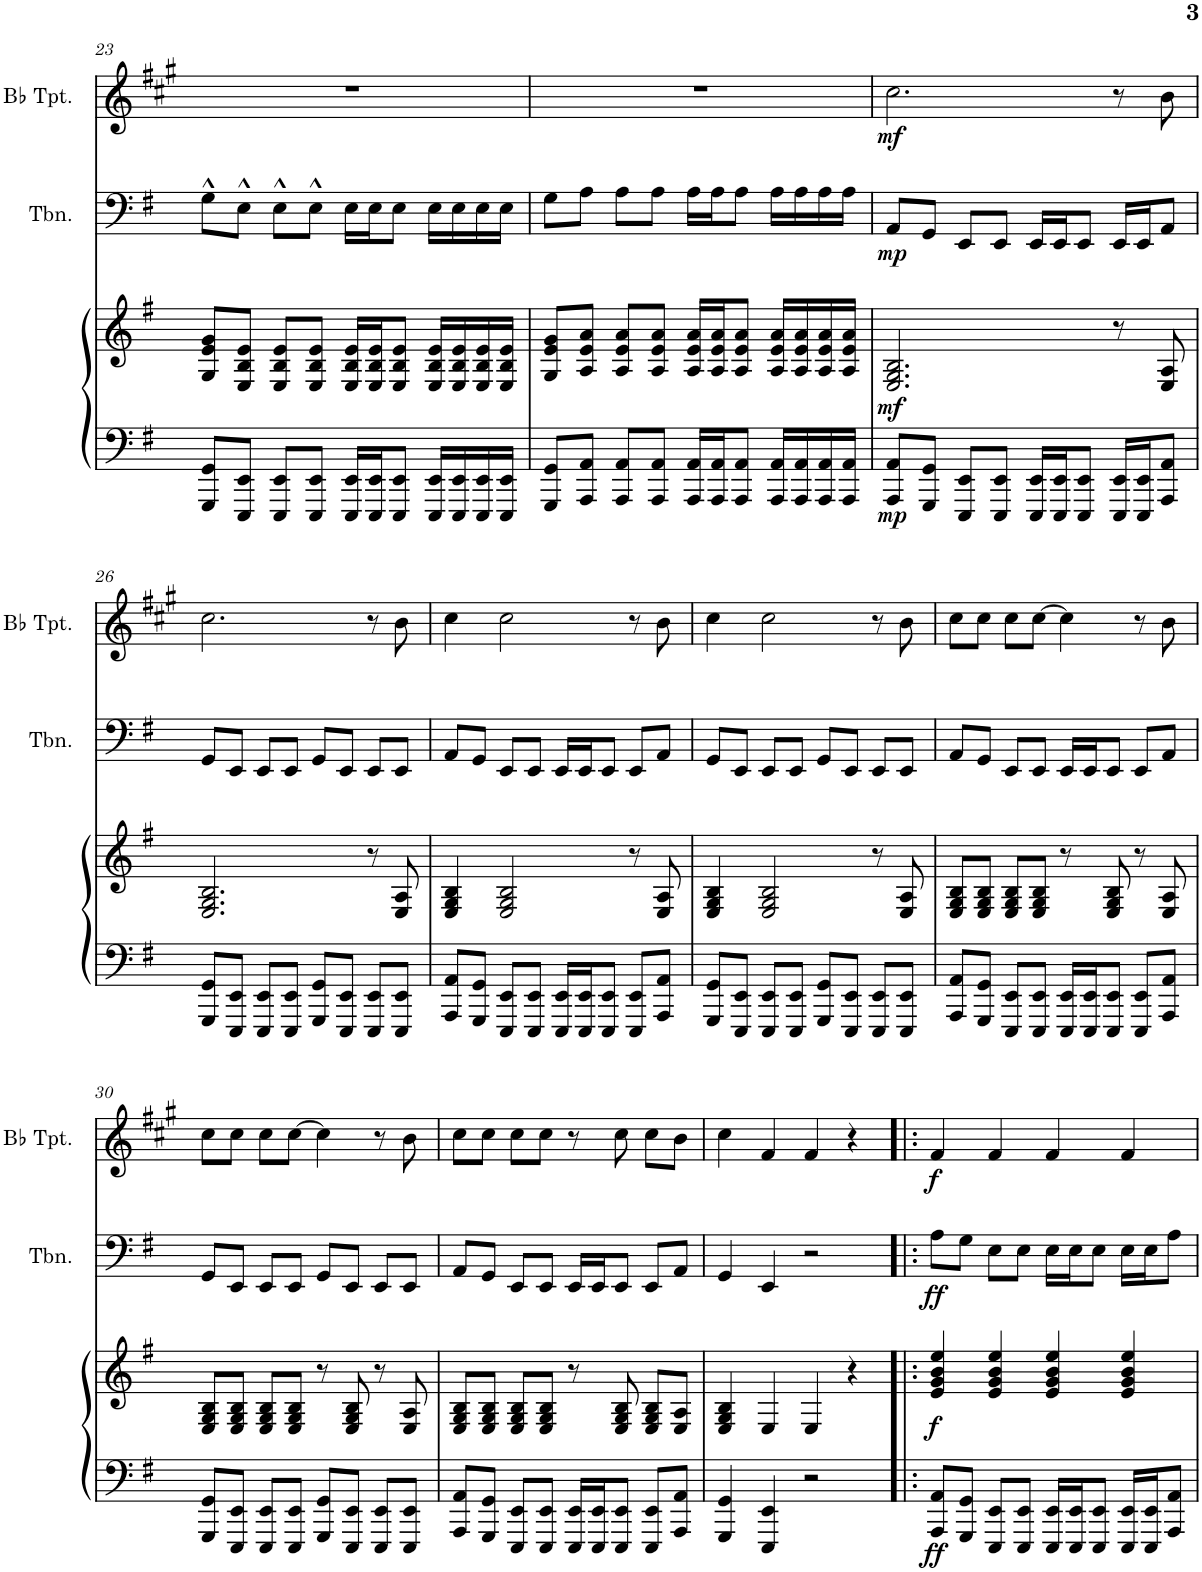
**kern	**kern	**dynam	**kern	**dynam	**kern	**dynam
*part3	*part3	*part3	*part2	*part2	*part1	*part1
*staff4	*staff3	*staff3/4	*staff2	*staff2	*staff1	*staff1
*I"Grand Piano	*	*	*I"Trombone	*	*I"Bb Trumpet	*
*I'Pno	*	*	*I'Tbn.	*	*I'Bb Tpt.	*
!!LO:PB:g=z
*clefF4	*clefG2	*	*clefF4	*	*clefG2	*
*	*	*	*	*	*Trd1c2	*
*k[f#]	*k[f#]	*	*k[f#]	*	*k[f#c#g#]	*
*M4/4	*M4/4	*	*M4/4	*	*M4/4	*
=23	=23	=23	=23	=23	=23	=23
8GGG/ 8GG/L	8G/ 8e/ 8g/L	.	8G^^\L	.	1r	.
8EEE/ 8EE/J	8E/ 8B/ 8e/J	.	8E^^\J	.	.	.
8EEE/ 8EE/L	8E/ 8B/ 8e/L	.	8E^^\L	.	.	.
8EEE/ 8EE/J	8E/ 8B/ 8e/J	.	8E^^\J	.	.	.
16EEE/ 16EE/LL	16E/ 16B/ 16e/LL	.	16E\LL	.	.	.
16EEE/ 16EE/J	16E/ 16B/ 16e/J	.	16E\J	.	.	.
8EEE/ 8EE/J	8E/ 8B/ 8e/J	.	8E\J	.	.	.
16EEE/ 16EE/LL	16E/ 16B/ 16e/LL	.	16E\LL	.	.	.
16EEE/ 16EE/	16E/ 16B/ 16e/	.	16E\	.	.	.
16EEE/ 16EE/	16E/ 16B/ 16e/	.	16E\	.	.	.
16EEE/ 16EE/JJ	16E/ 16B/ 16e/JJ	.	16E\JJ	.	.	.
=24	=24	=24	=24	=24	=24	=24
8GGG/ 8GG/L	8G/ 8e/ 8g/L	.	8G\L	.	1r	.
8AAA/ 8AA/J	8A/ 8e/ 8a/J	.	8A\J	.	.	.
8AAA/ 8AA/L	8A/ 8e/ 8a/L	.	8A\L	.	.	.
8AAA/ 8AA/J	8A/ 8e/ 8a/J	.	8A\J	.	.	.
16AAA/ 16AA/LL	16A/ 16e/ 16a/LL	.	16A\LL	.	.	.
16AAA/ 16AA/J	16A/ 16e/ 16a/J	.	16A\J	.	.	.
8AAA/ 8AA/J	8A/ 8e/ 8a/J	.	8A\J	.	.	.
16AAA/ 16AA/LL	16A/ 16e/ 16a/LL	.	16A\LL	.	.	.
16AAA/ 16AA/	16A/ 16e/ 16a/	.	16A\	.	.	.
16AAA/ 16AA/	16A/ 16e/ 16a/	.	16A\	.	.	.
16AAA/ 16AA/JJ	16A/ 16e/ 16a/JJ	.	16A\JJ	.	.	.
=25	=25	=25	=25	=25	=25	=25
!	!	!LO:DY:b=2	!	!	!	!
!	!	!LO:DY:n=1:b	!	!LO:DY:b	!	!LO:DY:b
8AAA/ 8AA/L	2.E/ 2.G/ 2.B/	mp mf	8AA/L	mp	2.cc#\	mf
8GGG/ 8GG/J	.	.	8GG/J	.	.	.
8EEE/ 8EE/L	.	.	8EE/L	.	.	.
8EEE/ 8EE/J	.	.	8EE/J	.	.	.
16EEE/ 16EE/LL	.	.	16EE/LL	.	.	.
16EEE/ 16EE/J	.	.	16EE/J	.	.	.
8EEE/ 8EE/J	.	.	8EE/J	.	.	.
16EEE/ 16EE/LL	8r	.	16EE/LL	.	8r	.
16EEE/ 16EE/J	.	.	16EE/J	.	.	.
8AAA/ 8AA/J	8E/ 8A/	.	8AA/J	.	8b\	.
!!LO:LB:g=z
=26	=26	=26	=26	=26	=26	=26
8GGG/ 8GG/L	2.E/ 2.G/ 2.B/	.	8GG/L	.	2.cc#\	.
8EEE/ 8EE/J	.	.	8EE/J	.	.	.
8EEE/ 8EE/L	.	.	8EE/L	.	.	.
8EEE/ 8EE/J	.	.	8EE/J	.	.	.
8GGG/ 8GG/L	.	.	8GG/L	.	.	.
8EEE/ 8EE/J	.	.	8EE/J	.	.	.
8EEE/ 8EE/L	8r	.	8EE/L	.	8r	.
8EEE/ 8EE/J	8E/ 8A/	.	8EE/J	.	8b\	.
=27	=27	=27	=27	=27	=27	=27
8AAA/ 8AA/L	4E/ 4G/ 4B/	.	8AA/L	.	4cc#\	.
8GGG/ 8GG/J	.	.	8GG/J	.	.	.
8EEE/ 8EE/L	2E/ 2G/ 2B/	.	8EE/L	.	2cc#\	.
8EEE/ 8EE/J	.	.	8EE/J	.	.	.
16EEE/ 16EE/LL	.	.	16EE/LL	.	.	.
16EEE/ 16EE/J	.	.	16EE/J	.	.	.
8EEE/ 8EE/J	.	.	8EE/J	.	.	.
8EEE/ 8EE/L	8r	.	8EE/L	.	8r	.
8AAA/ 8AA/J	8E/ 8A/	.	8AA/J	.	8b\	.
=28	=28	=28	=28	=28	=28	=28
8GGG/ 8GG/L	4E/ 4G/ 4B/	.	8GG/L	.	4cc#\	.
8EEE/ 8EE/J	.	.	8EE/J	.	.	.
8EEE/ 8EE/L	2E/ 2G/ 2B/	.	8EE/L	.	2cc#\	.
8EEE/ 8EE/J	.	.	8EE/J	.	.	.
8GGG/ 8GG/L	.	.	8GG/L	.	.	.
8EEE/ 8EE/J	.	.	8EE/J	.	.	.
8EEE/ 8EE/L	8r	.	8EE/L	.	8r	.
8EEE/ 8EE/J	8E/ 8A/	.	8EE/J	.	8b\	.
=29	=29	=29	=29	=29	=29	=29
8AAA/ 8AA/L	8E/ 8G/ 8B/L	.	8AA/L	.	8cc#\L	.
8GGG/ 8GG/J	8E/ 8G/ 8B/J	.	8GG/J	.	8cc#\J	.
8EEE/ 8EE/L	8E/ 8G/ 8B/L	.	8EE/L	.	8cc#\L	.
8EEE/ 8EE/J	8E/ 8G/ 8B/J	.	8EE/J	.	[8cc#\J	.
16EEE/ 16EE/LL	8r	.	16EE/LL	.	4cc#\]	.
16EEE/ 16EE/J	.	.	16EE/J	.	.	.
8EEE/ 8EE/J	8E/ 8G/ 8B/	.	8EE/J	.	.	.
8EEE/ 8EE/L	8r	.	8EE/L	.	8r	.
8AAA/ 8AA/J	8E/ 8A/	.	8AA/J	.	8b\	.
!!LO:LB:g=z
=30	=30	=30	=30	=30	=30	=30
8GGG/ 8GG/L	8E/ 8G/ 8B/L	.	8GG/L	.	8cc#\L	.
8EEE/ 8EE/J	8E/ 8G/ 8B/J	.	8EE/J	.	8cc#\J	.
8EEE/ 8EE/L	8E/ 8G/ 8B/L	.	8EE/L	.	8cc#\L	.
8EEE/ 8EE/J	8E/ 8G/ 8B/J	.	8EE/J	.	[8cc#\J	.
8GGG/ 8GG/L	8r	.	8GG/L	.	4cc#\]	.
8EEE/ 8EE/J	8E/ 8G/ 8B/	.	8EE/J	.	.	.
8EEE/ 8EE/L	8r	.	8EE/L	.	8r	.
8EEE/ 8EE/J	8E/ 8A/	.	8EE/J	.	8b\	.
=31	=31	=31	=31	=31	=31	=31
8AAA/ 8AA/L	8E/ 8G/ 8B/L	.	8AA/L	.	8cc#\L	.
8GGG/ 8GG/J	8E/ 8G/ 8B/J	.	8GG/J	.	8cc#\J	.
8EEE/ 8EE/L	8E/ 8G/ 8B/L	.	8EE/L	.	8cc#\L	.
8EEE/ 8EE/J	8E/ 8G/ 8B/J	.	8EE/J	.	8cc#\J	.
16EEE/ 16EE/LL	8r	.	16EE/LL	.	8r	.
16EEE/ 16EE/J	.	.	16EE/J	.	.	.
8EEE/ 8EE/J	8E/ 8G/ 8B/	.	8EE/J	.	8cc#\	.
8EEE/ 8EE/L	8E/ 8G/ 8B/L	.	8EE/L	.	8cc#\L	.
8AAA/ 8AA/J	8E/ 8A/J	.	8AA/J	.	8b\J	.
=32	=32	=32	=32	=32	=32	=32
4GGG/ 4GG/	4E/ 4G/ 4B/	.	4GG/	.	4cc#\	.
4EEE/ 4EE/	4E/	.	4EE/	.	4f#/	.
2r	4E/	.	2r	.	4f#/	.
.	4r	.	.	.	4r	.
=33!|:	=33!|:	=33!|:	=33!|:	=33!|:	=33!|:	=33!|:
!	!	!LO:DY:b=2	!	!	!	!
!	!	!LO:DY:n=1:b	!	!LO:DY:b	!	!LO:DY:b
8AAA/ 8AA/L	4e/ 4g/ 4b/ 4ee/	ff f	8A\L	ff	4f#/	f
8GGG/ 8GG/J	.	.	8G\J	.	.	.
8EEE/ 8EE/L	4e/ 4g/ 4b/ 4ee/	.	8E\L	.	4f#/	.
8EEE/ 8EE/J	.	.	8E\J	.	.	.
16EEE/ 16EE/LL	4e/ 4g/ 4b/ 4ee/	.	16E\LL	.	4f#/	.
16EEE/ 16EE/J	.	.	16E\J	.	.	.
8EEE/ 8EE/J	.	.	8E\J	.	.	.
16EEE/ 16EE/LL	4e/ 4g/ 4b/ 4ee/	.	16E\LL	.	4f#/	.
16EEE/ 16EE/J	.	.	16E\J	.	.	.
8AAA/ 8AA/J	.	.	8A\J	.	.	.
=	=	=	=	=	=	=
*-	*-	*-	*-	*-	*-	*-
